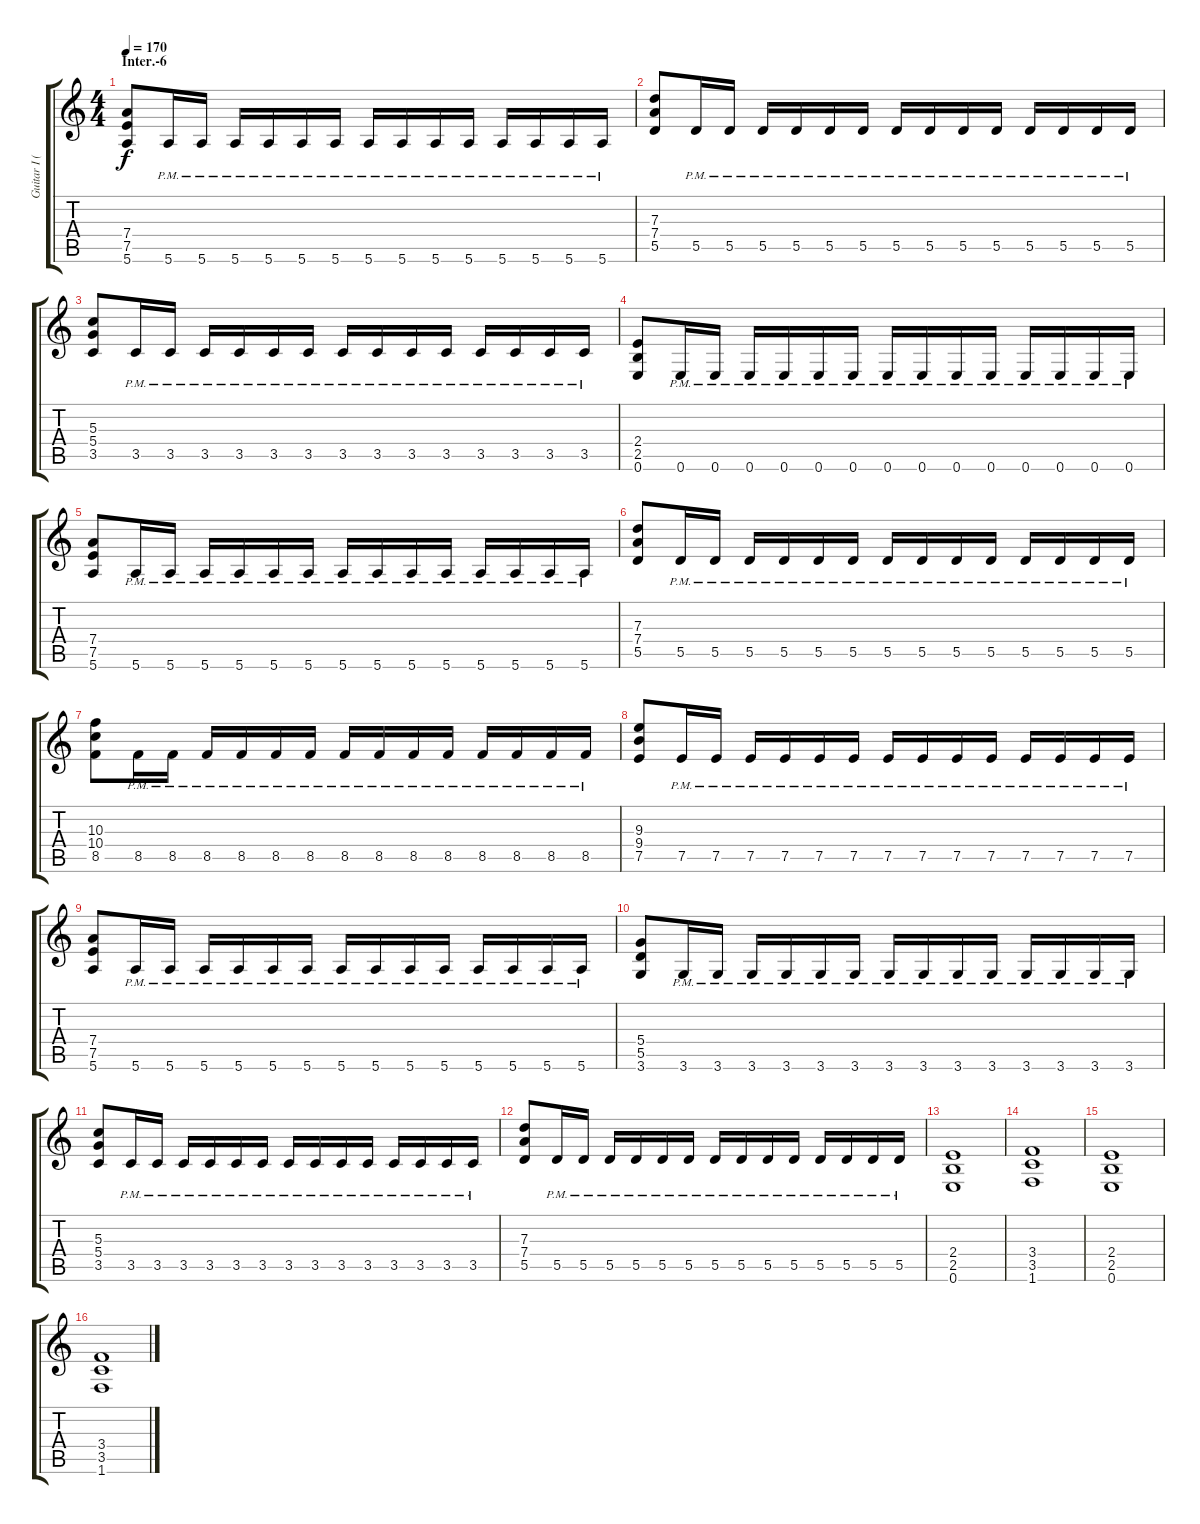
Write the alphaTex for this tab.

\track ("Guitar I (Yamanaka Sawako/\"Catherine\")" "Guitar I (") {instrument distortionguitar}
\staff {score tabs}
\tuning (E4 B3 G3 D3 A2 E2) {hide}
\ts (4 4)
\section ("" "Inter.-6")
\tempo 170
\clef g2
\ks c
(7.4 7.5 5.6).8{dy f} 5.6{pm}.16 5.6{pm}.16 5.6{pm}.16 5.6{pm}.16 5.6{pm}.16 5.6{pm}.16 5.6{pm}.16 5.6{pm}.16 5.6{pm}.16 5.6{pm}.16 5.6{pm}.16 5.6{pm}.16 5.6{pm}.16 5.6{pm}.16 |
(7.3 7.4 5.5).8 5.5{pm}.16 5.5{pm}.16 5.5{pm}.16 5.5{pm}.16 5.5{pm}.16 5.5{pm}.16 5.5{pm}.16 5.5{pm}.16 5.5{pm}.16 5.5{pm}.16 5.5{pm}.16 5.5{pm}.16 5.5{pm}.16 5.5{pm}.16 |
(5.3 5.4 3.5).8 3.5{pm}.16 3.5{pm}.16 3.5{pm}.16 3.5{pm}.16 3.5{pm}.16 3.5{pm}.16 3.5{pm}.16 3.5{pm}.16 3.5{pm}.16 3.5{pm}.16 3.5{pm}.16 3.5{pm}.16 3.5{pm}.16 3.5{pm}.16 |
(2.4 2.5 0.6).8 0.6{pm}.16 0.6{pm}.16 0.6{pm}.16 0.6{pm}.16 0.6{pm}.16 0.6{pm}.16 0.6{pm}.16 0.6{pm}.16 0.6{pm}.16 0.6{pm}.16 0.6{pm}.16 0.6{pm}.16 0.6{pm}.16 0.6{pm}.16 |
(7.4 7.5 5.6).8 5.6{pm}.16 5.6{pm}.16 5.6{pm}.16 5.6{pm}.16 5.6{pm}.16 5.6{pm}.16 5.6{pm}.16 5.6{pm}.16 5.6{pm}.16 5.6{pm}.16 5.6{pm}.16 5.6{pm}.16 5.6{pm}.16 5.6{pm}.16 |
(7.3 7.4 5.5).8 5.5{pm}.16 5.5{pm}.16 5.5{pm}.16 5.5{pm}.16 5.5{pm}.16 5.5{pm}.16 5.5{pm}.16 5.5{pm}.16 5.5{pm}.16 5.5{pm}.16 5.5{pm}.16 5.5{pm}.16 5.5{pm}.16 5.5{pm}.16 |
(10.3 10.4 8.5).8 8.5{pm}.16 8.5{pm}.16 8.5{pm}.16 8.5{pm}.16 8.5{pm}.16 8.5{pm}.16 8.5{pm}.16 8.5{pm}.16 8.5{pm}.16 8.5{pm}.16 8.5{pm}.16 8.5{pm}.16 8.5{pm}.16 8.5{pm}.16 |
(9.3 9.4 7.5).8 7.5{pm}.16 7.5{pm}.16 7.5{pm}.16 7.5{pm}.16 7.5{pm}.16 7.5{pm}.16 7.5{pm}.16 7.5{pm}.16 7.5{pm}.16 7.5{pm}.16 7.5{pm}.16 7.5{pm}.16 7.5{pm}.16 7.5{pm}.16 |
(7.4 7.5 5.6).8 5.6{pm}.16 5.6{pm}.16 5.6{pm}.16 5.6{pm}.16 5.6{pm}.16 5.6{pm}.16 5.6{pm}.16 5.6{pm}.16 5.6{pm}.16 5.6{pm}.16 5.6{pm}.16 5.6{pm}.16 5.6{pm}.16 5.6{pm}.16 |
(5.4 5.5 3.6).8 3.6{pm}.16 3.6{pm}.16 3.6{pm}.16 3.6{pm}.16 3.6{pm}.16 3.6{pm}.16 3.6{pm}.16 3.6{pm}.16 3.6{pm}.16 3.6{pm}.16 3.6{pm}.16 3.6{pm}.16 3.6{pm}.16 3.6{pm}.16 |
(5.3 5.4 3.5).8 3.5{pm}.16 3.5{pm}.16 3.5{pm}.16 3.5{pm}.16 3.5{pm}.16 3.5{pm}.16 3.5{pm}.16 3.5{pm}.16 3.5{pm}.16 3.5{pm}.16 3.5{pm}.16 3.5{pm}.16 3.5{pm}.16 3.5{pm}.16 |
(7.3 7.4 5.5).8 5.5{pm}.16 5.5{pm}.16 5.5{pm}.16 5.5{pm}.16 5.5{pm}.16 5.5{pm}.16 5.5{pm}.16 5.5{pm}.16 5.5{pm}.16 5.5{pm}.16 5.5{pm}.16 5.5{pm}.16 5.5{pm}.16 5.5{pm}.16 |
(2.4 2.5 0.6).1 |
(3.4 3.5 1.6).1 |
(2.4 2.5 0.6).1 |
(3.4 3.5 1.6).1
